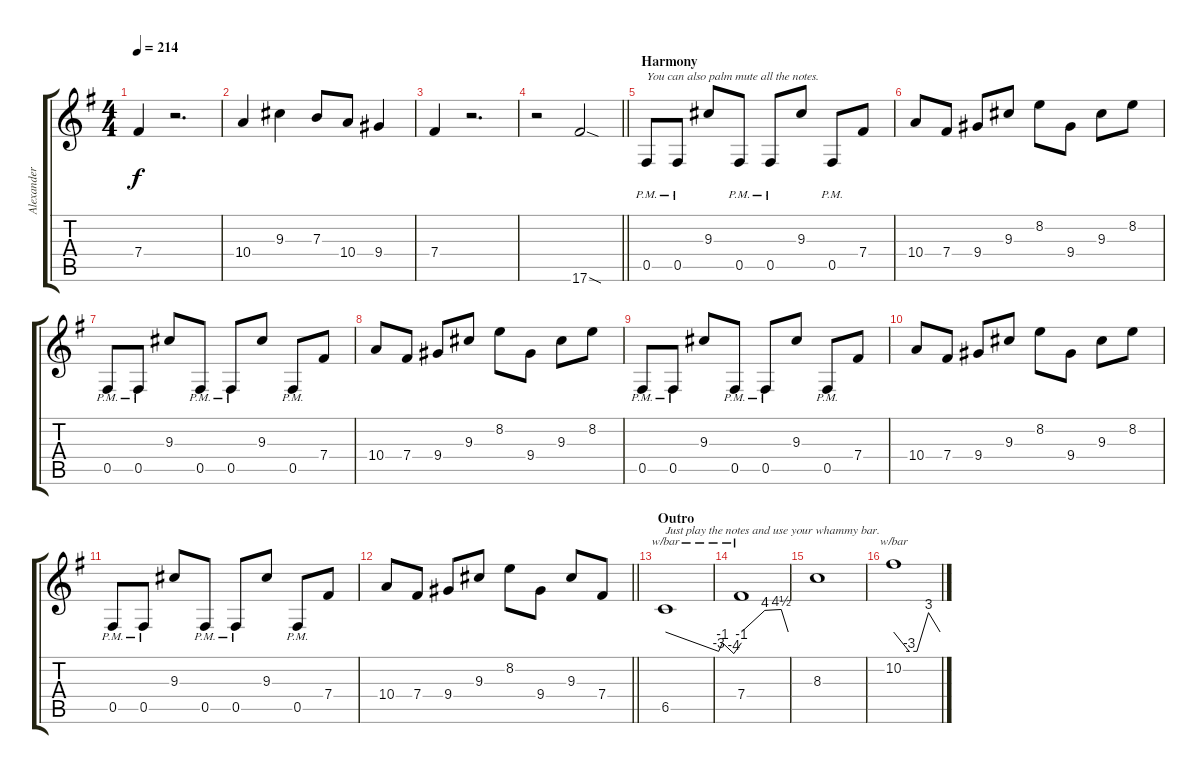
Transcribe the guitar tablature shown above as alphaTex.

\track ("Alexander Kuoppala" "Alexander ") {instrument distortionguitar}
\staff {score tabs}
\tuning (Db4 Ab3 E3 B2 Gb2 Db2) {hide}
\ts (4 4)
\tempo 214
\clef g2
\ks g
7.4.4{dy f} r.2{d} |
10.4.4 9.3.4 7.3.8 10.4.8 9.4.4 |
7.4.4 r.2{d} |
\barLineRight lightlight
r.2 17.6{sod}.2 |
\section ("" "Harmony")
0.5{pm}.8{txt "You can also palm mute all the notes."} 0.5{pm}.8 9.3.8 0.5{pm}.8 0.5{pm}.8 9.3.8 0.5{pm}.8 7.4.8 |
10.4.8 7.4.8 9.4.8 9.3.8 8.2.8 9.4.8 9.3.8 8.2.8 |
0.5{pm}.8 0.5{pm}.8 9.3.8 0.5{pm}.8 0.5{pm}.8 9.3.8 0.5{pm}.8 7.4.8 |
10.4.8 7.4.8 9.4.8 9.3.8 8.2.8 9.4.8 9.3.8 8.2.8 |
0.5{pm}.8 0.5{pm}.8 9.3.8 0.5{pm}.8 0.5{pm}.8 9.3.8 0.5{pm}.8 7.4.8 |
10.4.8 7.4.8 9.4.8 9.3.8 8.2.8 9.4.8 9.3.8 8.2.8 |
0.5{pm}.8 0.5{pm}.8 9.3.8 0.5{pm}.8 0.5{pm}.8 9.3.8 0.5{pm}.8 7.4.8 |
\barLineRight lightlight
10.4.8 7.4.8 9.4.8 9.3.8 8.2.8 9.4.8 9.3.8 7.4.8 |
\section ("" "Outro")
6.5.1{tbe (custom default 0 0 42 -12 45 -4 54 -16 60 -4) txt "Just play the notes and use your whammy bar."} |
7.4.1{tbe (custom default 0 0 30 16 51 18 60 0)} |
8.3.1 |
10.2.1{tbe (custom default 0 0 20 -12 30 -12 45 12 60 0)}
